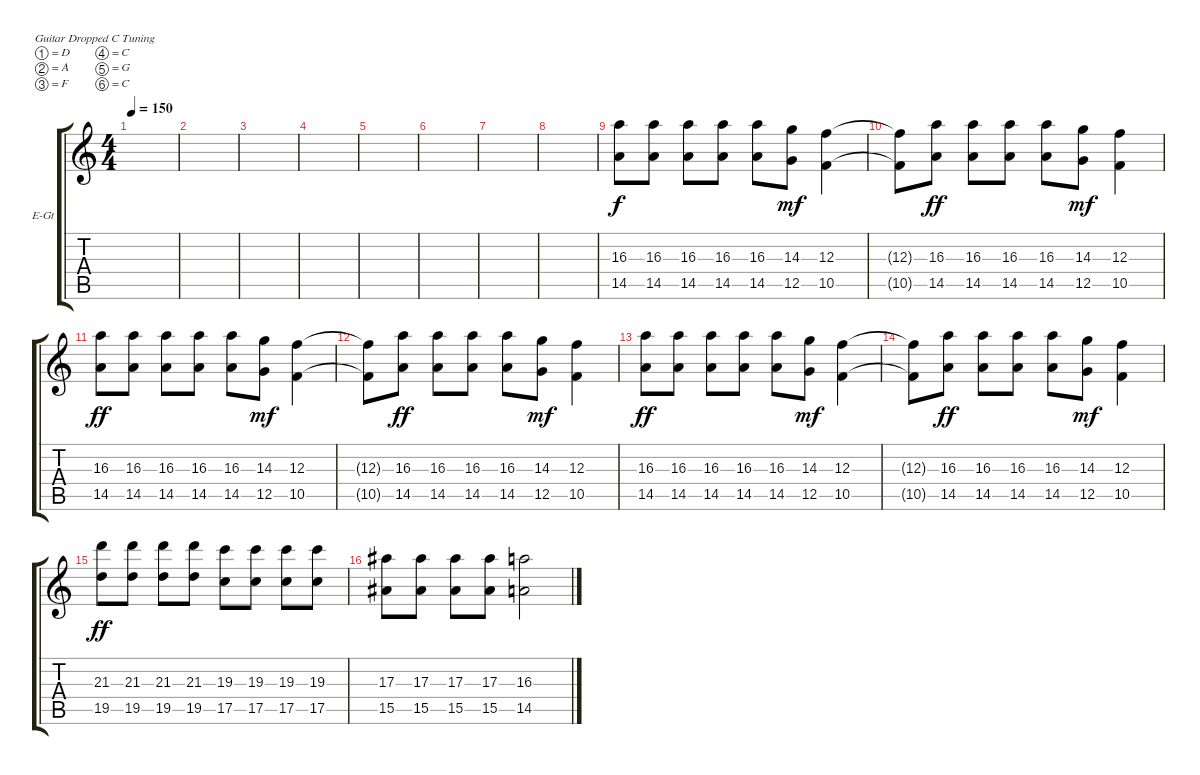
\bracketExtendMode groupsimilarinstruments
\firstSystemTrackNameOrientation horizontal
\otherSystemsTrackNameOrientation horizontal
\track ("Electric Guitar 3" "E-Gt") {instrument distortionguitar}
\staff {score tabs}
\tuning (D4 A3 F3 C3 G2 C2)
\ts (4 4)
\tempo 150
\clef g2
\ks c
|
|
|
|
|
|
|
|
(16.3 14.5).8 (16.3 14.5).8 (14.5 16.3).8 (16.3 14.5).8 (16.3 14.5).8 (12.5 14.3).8{dy mf} (10.5 12.3).4 |
(12.3{t} 10.5{t}).8 (16.3 14.5).8{dy ff} (16.3 14.5).8 (16.3 14.5).8 (16.3 14.5).8 (14.3 12.5).8{dy mf} (12.3 10.5).4 |
(16.3 14.5).8{dy ff} (16.3 14.5).8 (14.5 16.3).8 (16.3 14.5).8 (16.3 14.5).8 (12.5 14.3).8{dy mf} (10.5 12.3).4 |
(12.3{t} 10.5{t}).8 (16.3 14.5).8{dy ff} (16.3 14.5).8 (16.3 14.5).8 (16.3 14.5).8 (14.3 12.5).8{dy mf} (12.3 10.5).4 |
(16.3 14.5).8{dy ff} (16.3 14.5).8 (14.5 16.3).8 (16.3 14.5).8 (16.3 14.5).8 (12.5 14.3).8{dy mf} (10.5 12.3).4 |
(12.3{t} 10.5{t}).8 (16.3 14.5).8{dy ff} (16.3 14.5).8 (16.3 14.5).8 (16.3 14.5).8 (14.3 12.5).8{dy mf} (12.3 10.5).4 |
(21.3 19.5).8{dy ff} (21.3 19.5).8 (19.5 21.3).8 (21.3 19.5).8 (19.3 17.5).8 (19.3 17.5).8 (17.5 19.3).8 (19.3 17.5).8 |
(17.3 15.5).8 (17.3 15.5).8 (15.5 17.3).8 (17.3 15.5).8 (16.3 14.5).2
